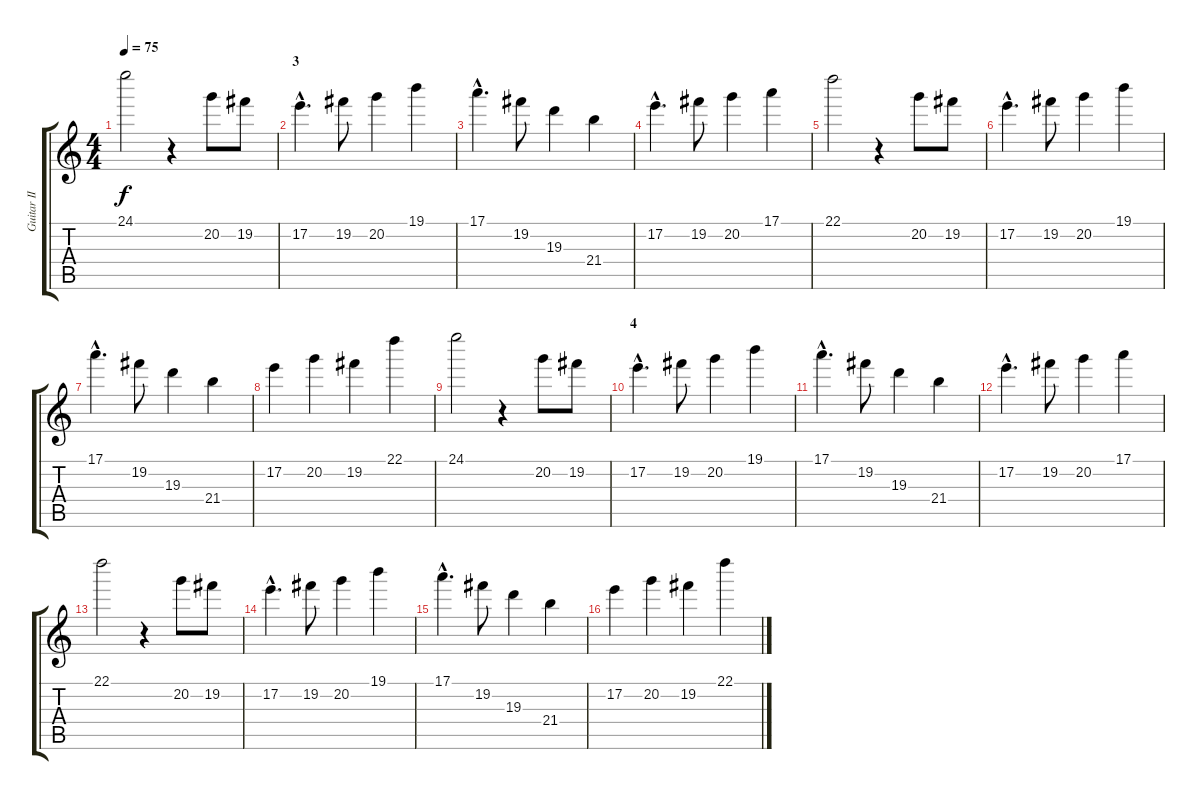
\track ("Guitar II" "Guitar II") {instrument overdrivenguitar}
\staff {score tabs}
\tuning (E4 B3 G3 D3 A2 E2) {hide}
\ts (4 4)
\tempo 75
\clef g2
\ks c
24.1.2{dy f} r.4 20.2.8 19.2.8 |
\section ("" "3")
17.2{hac}.4{d} 19.2.8 20.2.4 19.1.4 |
17.1{hac}.4{d} 19.2.8 19.3.4 21.4.4 |
17.2{hac}.4{d} 19.2.8 20.2.4 17.1.4 |
22.1.2 r.4 20.2.8 19.2.8 |
17.2{hac}.4{d} 19.2.8 20.2.4 19.1.4 |
17.1{hac}.4{d} 19.2.8 19.3.4 21.4.4 |
17.2.4 20.2.4 19.2.4 22.1.4 |
24.1.2 r.4 20.2.8 19.2.8 |
\section ("" "4")
17.2{hac}.4{d} 19.2.8 20.2.4 19.1.4 |
17.1{hac}.4{d} 19.2.8 19.3.4 21.4.4 |
17.2{hac}.4{d} 19.2.8 20.2.4 17.1.4 |
22.1.2 r.4 20.2.8 19.2.8 |
17.2{hac}.4{d} 19.2.8 20.2.4 19.1.4 |
17.1{hac}.4{d} 19.2.8 19.3.4 21.4.4 |
17.2.4 20.2.4 19.2.4 22.1.4
